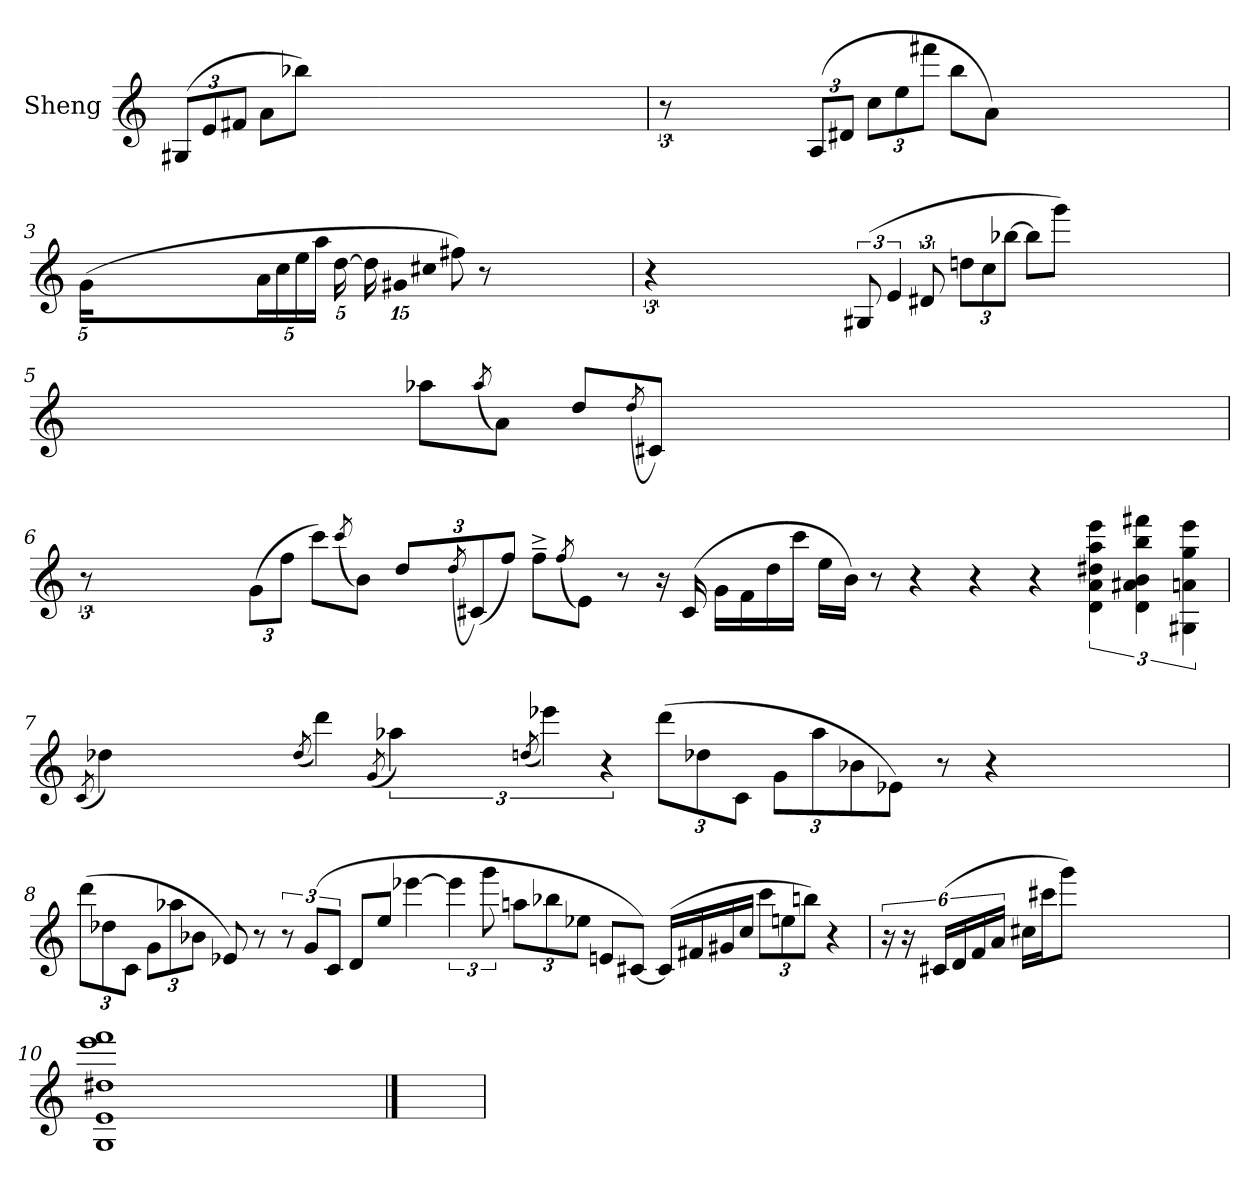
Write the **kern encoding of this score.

**kern
*part1
*staff1
*I"Sheng
*clefG2
*k[]
*Xbrackettup
=1
(12G#X/L
12e/
12f#X/J
8a\L
8bb-X\J)
2ryy
1.ryy
2ryy
!!LO:LB:g=z
=2
*brackettup
12r
1ryy
(12A/L
12d#X/J
*Xbrackettup
12cc\L
12ee\
12fff#X\J
8bb\L
8a\J)
4ryy
2.ryy
4ryy
!!LO:LB:g=z
=3
(20g\LL
2ryy
1ryy
20a\
20cc\
20ee\
20aa\JJ
[20dd\L
30dd\L]
12g#X\
12cc#X\J
8ff#X\)
8r
4ryy
4ryy
4ryy
!!LO:LB:g=z
=4
*brackettup
6r
2.ryy
1ryy
(12G#X/
6e/
12d#X/
*Xbrackettup
12ddn\L
12cc\
[12bb-X\J
8bb-\L]
8ggg\J)
0ryy
!!LO:LB:g=z
=5
4ryy
2.ryy
8aa-X\L
(8qaa-/
8a\J)
8dd/L
(8qdd/
8c#X/J)
4ryy
1ryy
4ryy
!!LO:PB:g=z
=6
*brackettup
12r
1ryy
(12g\L
12ff\J
8ccc\L)
(8qccc/
8b\J)
*Xbrackettup
12dd/L
(8qdd/
(12c#X/)
12ff/J)
8ff^~\L
(8qff/
8e\J)
8r
16r
(16c#/
16g\LL
16f\
16dd\
16ccc\JJ
16ee\LL
16b\JJ)
8r
4r
4r
4r
*brackettup
6d\ 6a\ 6dd#X\ 6aa\ 6eee\
6d\ 6a#X\ 6b\ 6bb\ 6fff#X\
6G#X\ 6an\ 6gg\ 6eee\
!!LO:LB:g=z
=7
(8qc/
4dd-X\)
2.ryy
(8qdd-/
4ddd\)
(8qg/
6aa-X\)
(8qddn/
6eee-X\)
6r
*Xbrackettup
(12ddd\L
12dd-X\
12c\J
12g\L
12aa-\
12b-X\
8e-X\J)
8r
4r
1ryy
!!LO:LB:g=z
=8
(12ddd\L
12dd-X\
12c\J
12g\L
12aa-X\
12b-X\J
8e-X/)
8r
*brackettup
12r
(12g/L
12c/J
8d/L
8ee/J
[4eee-X\
6eee-\]
12ggg\
*Xbrackettup
12aan\L
12bb-X\
12ee-X\J
8en/L
[8c#X/J)
(16c#/LL]
16f#X/
16g#X/
16cc/JJ
12ccc\L
12een\
12bbn\J)
4r
!!LO:LB:g=z
=9
*brackettup
96%5r
96%5r
(96%5c#X/LL
96%5d/
96%5f/
96%5a/JJ
16cc#X\LL
16ccc#X\J
8ggg\J)
4..ryy
16ryy
4..ryy
!!LO:LB:g=z
=10
1G 1e 1dd#X 1eee 1fff
1ryy
1ryy
==11
2ryy
16ryy
=
*-
